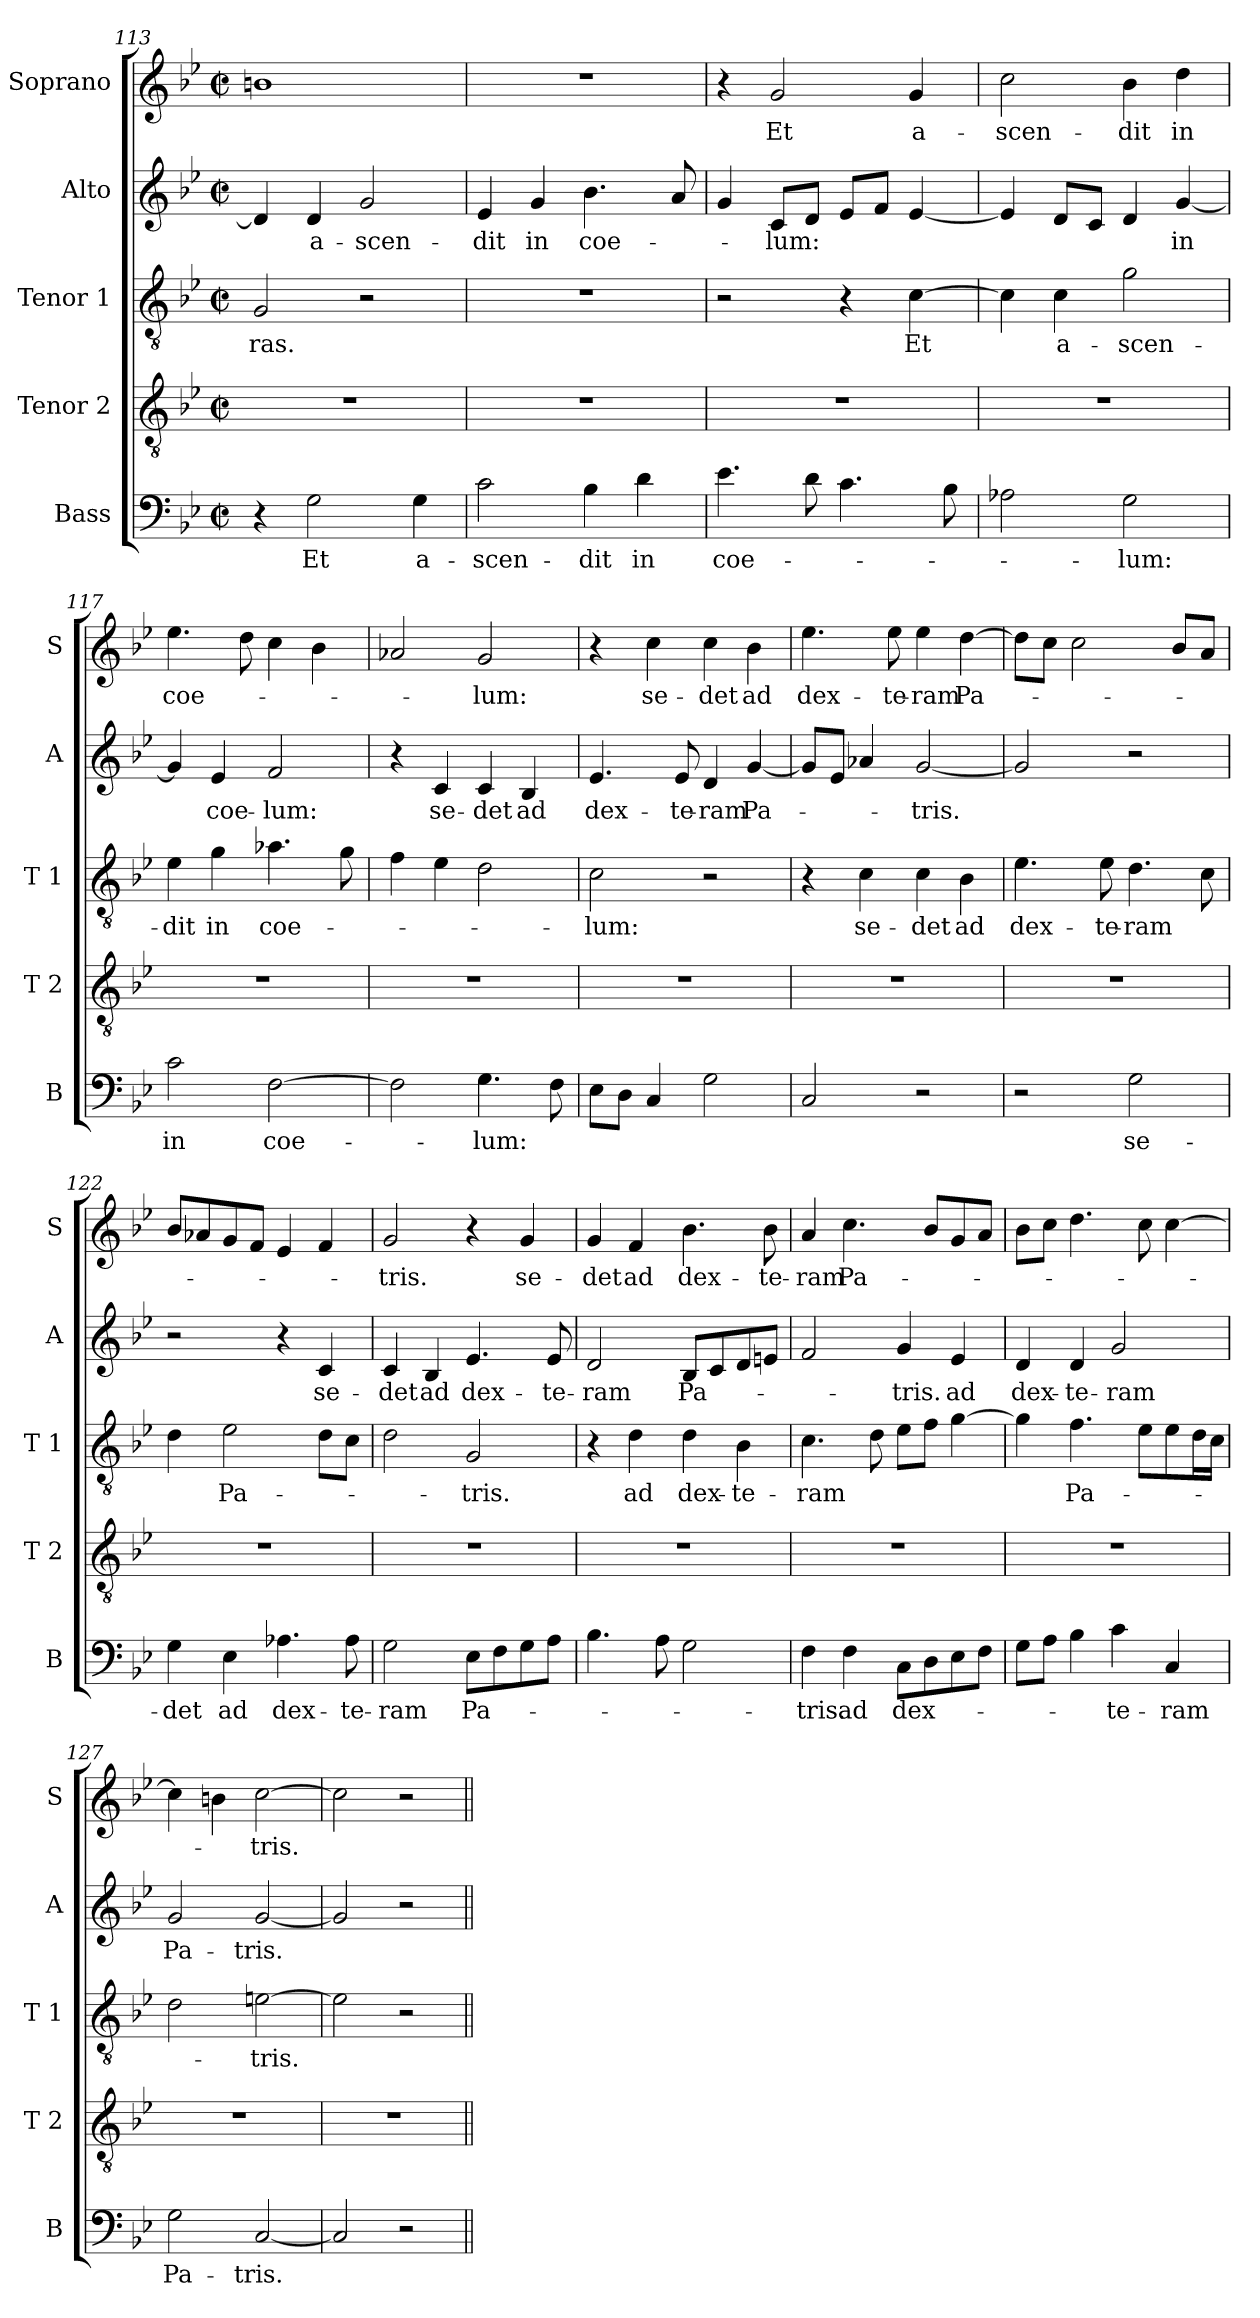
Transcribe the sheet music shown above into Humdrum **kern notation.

**kern	**text	**kern	**kern	**text	**kern	**text	**kern	**text
*part5	*part5	*part4	*part3	*part3	*part2	*part2	*part1	*part1
*staff5	*staff5	*staff4	*staff3	*staff3	*staff2	*staff2	*staff1	*staff1
*I"Bass	*	*I"Tenor 2	*I"Tenor 1	*	*I"Alto	*	*I"Soprano	*
*I'B	*	*I'T 2	*I'T 1	*	*I'A	*	*I'S	*
*clefF4	*	*clefGv2	*clefGv2	*	*clefG2	*	*clefG2	*
*k[b-e-]	*	*k[b-e-]	*k[b-e-]	*	*k[b-e-]	*	*k[b-e-]	*
*g:	*	*g:	*g:	*	*g:	*	*g:	*
*M2/2	*	*M2/2	*M2/2	*	*M2/2	*	*M2/2	*
*met(c|)	*	*met(c|)	*met(c|)	*	*met(c|)	*	*met(c|)	*
=113	=113	=113	=113	=113	=113	=113	=113	=113
4r	.	1r	2G/	-ras.	4d/]	.	1bn	.
2G\	Et	.	.	.	4d/	a-	.	.
.	.	.	2r	.	2g/	-scen-	.	.
4G\	a-	.	.	.	.	.	.	.
=114	=114	=114	=114	=114	=114	=114	=114	=114
2c\	-scen-	1r	1r	.	4e-/	-dit	1r	.
.	.	.	.	.	4g/	in	.	.
4B-\	-dit	.	.	.	4.b-\	coe-	.	.
4d\	in	.	.	.	.	.	.	.
.	.	.	.	.	8a/	.	.	.
=115	=115	=115	=115	=115	=115	=115	=115	=115
4.e-\	coe-	1r	2r	.	4g/	.	4r	.
.	.	.	.	.	8c/L	-lum:	2g/	Et
8d\	.	.	.	.	8d/J	.	.	.
4.c\	.	.	4r	.	8e-/L	.	.	.
.	.	.	.	.	8f/J	.	.	.
.	.	.	[4c\	Et	[4e-/	.	4g/	a-
8B-\	.	.	.	.	.	.	.	.
!!LO:LB:g=z
=116	=116	=116	=116	=116	=116	=116	=116	=116
2A-X\	.	1r	4c\]	.	4e-/]	.	2cc\	-scen-
.	.	.	4c\	a-	8d/L	.	.	.
.	.	.	.	.	8c/J	.	.	.
2G\	-lum:	.	2g\	-scen-	4d/	.	4b-\	-dit
.	.	.	.	.	[4g/	in	4dd\	in
=117	=117	=117	=117	=117	=117	=117	=117	=117
2c\	in	1r	4e-\	-dit	4g/]	.	4.ee-\	coe-
.	.	.	4g\	in	4e-/	coe-	.	.
.	.	.	.	.	.	.	8dd\	.
[2F\	coe-	.	4.a-X\	coe-	2f/	-lum:	4cc\	.
.	.	.	.	.	.	.	4b-\	.
.	.	.	8g\	.	.	.	.	.
=118	=118	=118	=118	=118	=118	=118	=118	=118
2F\]	.	1r	4f\	.	4r	.	2a-X/	.
.	.	.	4e-\	.	4c/	se-	.	.
4.G\	-lum:	.	2d\	.	4c/	-det	2g/	-lum:
.	.	.	.	.	4B-/	ad	.	.
8F\	.	.	.	.	.	.	.	.
=119	=119	=119	=119	=119	=119	=119	=119	=119
8E-\L	.	1r	2c\	-lum:	4.e-/	dex-	4r	.
8D\J	.	.	.	.	.	.	.	.
4C/	.	.	.	.	.	.	4cc\	se-
.	.	.	.	.	8e-/	-te-	.	.
2G\	.	.	2r	.	4d/	-ram	4cc\	-det
.	.	.	.	.	[4g/	Pa-	4b-\	ad
=120	=120	=120	=120	=120	=120	=120	=120	=120
2C/	.	1r	4r	.	8g/L]	.	4.ee-\	dex-
.	.	.	.	.	8e-/J	.	.	.
.	.	.	4c\	se-	4a-X/	.	.	.
.	.	.	.	.	.	.	8ee-\	-te-
2r	.	.	4c\	-det	[2g/	-tris.	4ee-\	-ram
.	.	.	4B-\	ad	.	.	[4dd\	Pa-
!!LO:PB:g=z
=121	=121	=121	=121	=121	=121	=121	=121	=121
2r	.	1r	4.e-\	dex-	2g/]	.	8dd\L]	.
.	.	.	.	.	.	.	8cc\J	.
.	.	.	.	.	.	.	2cc\	.
.	.	.	8e-\	-te-	.	.	.	.
2G\	se-	.	4.d\	-ram	2r	.	.	.
.	.	.	.	.	.	.	8b-/L	.
.	.	.	8c\	.	.	.	8a/J	.
=122	=122	=122	=122	=122	=122	=122	=122	=122
4G\	-det	1r	4d\	.	2r	.	8b-/L	.
.	.	.	.	.	.	.	8a-X/	.
4E-\	ad	.	2e-\	Pa-	.	.	8g/	.
.	.	.	.	.	.	.	8f/J	.
4.A-X\	dex-	.	.	.	4r	.	4e-/	.
.	.	.	8d\L	.	4c/	se-	4f/	.
8A-\	-te-	.	8c\J	.	.	.	.	.
=123	=123	=123	=123	=123	=123	=123	=123	=123
2G\	-ram	1r	2d\	.	4c/	-det	2g/	-tris.
.	.	.	.	.	4B-/	ad	.	.
8E-\L	Pa-	.	2G/	-tris.	4.e-/	dex-	4r	.
8F\	.	.	.	.	.	.	.	.
8G\	.	.	.	.	.	.	4g/	se-
8A\J	.	.	.	.	8e-/	-te-	.	.
=124	=124	=124	=124	=124	=124	=124	=124	=124
4.B-\	.	1r	4r	.	2d/	-ram	4g/	-det
.	.	.	4d\	ad	.	.	4f/	ad
8A\	.	.	.	.	.	.	.	.
2G\	.	.	4d\	dex-	8B-/L	Pa-	4.b-\	dex-
.	.	.	.	.	8c/	.	.	.
.	.	.	4B-\	-te-	8d/	.	.	.
.	.	.	.	.	8en/J	.	8b-\	-te-
=125	=125	=125	=125	=125	=125	=125	=125	=125
4F\	-tris.	1r	4.c\	-ram	2f/	.	4a/	-ram
4F\	ad	.	.	.	.	.	4.cc\	Pa-
.	.	.	8d\	.	.	.	.	.
8C\L	dex-	.	8e-\L	.	4g/	-tris.	.	.
8D\	.	.	8f\J	.	.	.	8b-/L	.
8E-\	.	.	[4g\	.	4e-/	ad	8g/	.
8F\J	.	.	.	.	.	.	8a/J	.
!!LO:LB:g=z
=126	=126	=126	=126	=126	=126	=126	=126	=126
8G\L	.	1r	4g\]	.	4d/	dex-	8b-\L	.
8A\J	.	.	.	.	.	.	8cc\J	.
4B-\	.	.	4.f\	Pa-	4d/	-te-	4.dd\	.
4c\	-te-	.	.	.	2g/	-ram	.	.
.	.	.	8e-\L	.	.	.	8cc\	.
4C/	-ram	.	8e-\	.	.	.	[4cc\	.
.	.	.	16d\L	.	.	.	.	.
.	.	.	16c\JJ	.	.	.	.	.
=127	=127	=127	=127	=127	=127	=127	=127	=127
2G\	Pa-	1r	2d\	.	2g/	Pa-	4cc\]	.
.	.	.	.	.	.	.	4bn\	.
[2C/	-tris.	.	[2en\	-tris.	[2g/	-tris.	[2cc\	-tris.
=128	=128	=128	=128	=128	=128	=128	=128	=128
2C/]	.	1r	2e\]	.	2g/]	.	2cc\]	.
2r	.	.	2r	.	2r	.	2r	.
=||	=||	=||	=||	=||	=||	=||	=||	=||
*-	*-	*-	*-	*-	*-	*-	*-	*-
